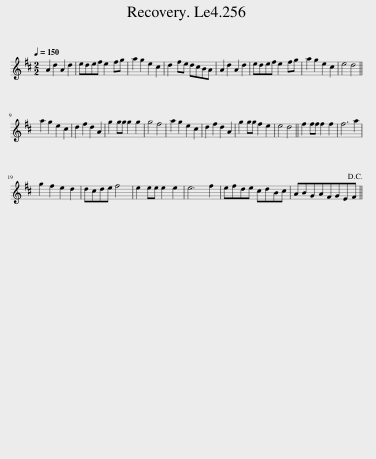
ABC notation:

X:1
L:1/8
Q:1/4=150
M:2/2
I:linebreak $
K:D
V:1 treble
V:1
 A2 d2 A2 d2 | edef e2 fg | a2 g2 e2 c2 | d2 fe dcBA | A2 d2 A2 d2 | %5
 edef e2 fg | a2 g2 e2 c2 | e4 d4 ||$ a2 g2 e2 c2 | d2 f2 d2 A2 | %10
 g2 gg g2 g2 | g4 f4 | a2 g2 e2 c2 | d2 f2 d2 A2 | g2 gg f2 e2 | %15
 e4 d4 || f2 ff f2 f2 | f6 a2 |$ g2 f2 e2 d2 | dcde f4 | %20
 e2 ee e2 e2 | e6 f2 | efde cdBc | ABGAFGEF!D.C.! || %24
